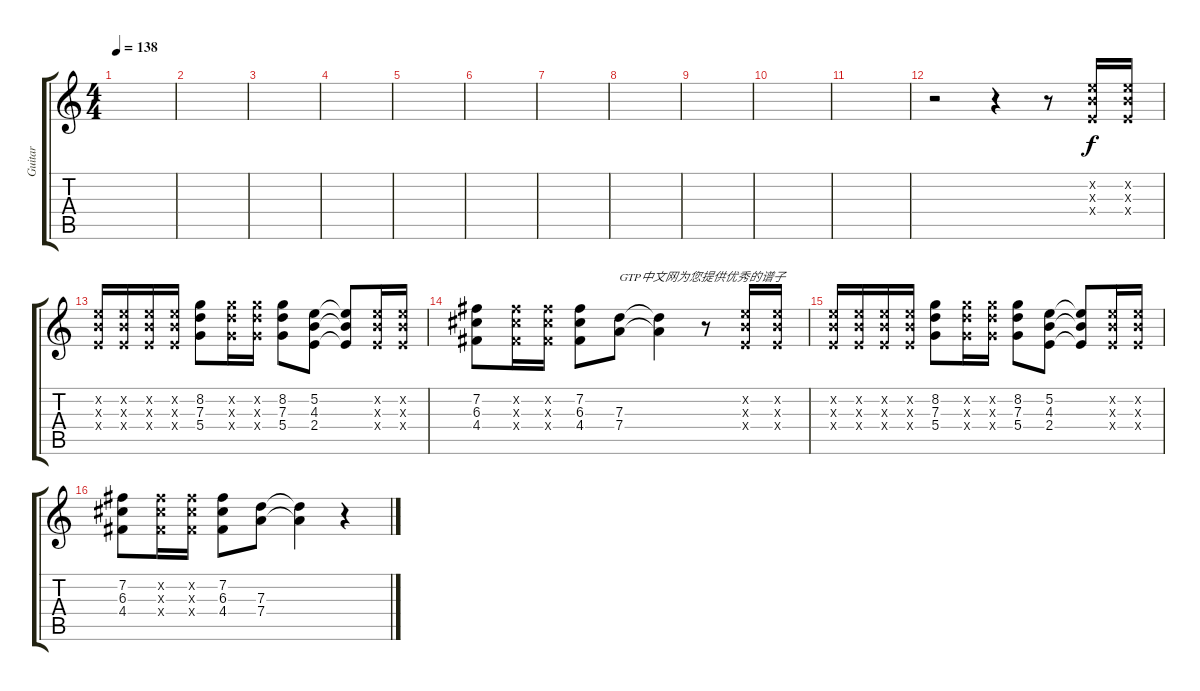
\track ("Guitar" "Guitar") {instrument overdrivenguitar}
\staff {score tabs}
\tuning (E4 B3 G3 D3 A2 E2) {hide}
\ts (4 4)
\tempo 138
\clef g2
\ks c
|
|
|
|
|
|
|
|
|
|
|
r.2 r.4 r.8 (5.2{x} 4.3{x} 2.4{x}).16 (5.2{x} 4.3{x} 2.4{x}).16 |
(5.2{x} 4.3{x} 2.4{x}).16 (5.2{x} 4.3{x} 2.4{x}).16 (5.2{x} 4.3{x} 2.4{x}).16 (5.2{x} 4.3{x} 2.4{x}).16 (8.2 7.3 5.4).8 (8.2{x} 7.3{x} 5.4{x}).16 (8.2{x} 7.3{x} 5.4{x}).16 (8.2 7.3 5.4).8 (5.2 4.3 2.4).8 (5.2{t} 4.3{t} 2.4{t}).8 (5.2{x} 4.3{x} 2.4{x}).16 (5.2{x} 4.3{x} 2.4{x}).16 |
(7.2 6.3 4.4).8 (7.2{x} 6.3{x} 4.4{x}).16 (7.2{x} 6.3{x} 4.4{x}).16 (7.2 6.3 4.4).8 (7.3 7.4).8{txt "GTP中文网为您提供优秀的谱子"} (7.3{t} 7.4{t}).4 r.8 (5.2{x} 4.3{x} 2.4{x}).16 (5.2{x} 4.3{x} 2.4{x}).16 |
(5.2{x} 4.3{x} 2.4{x}).16 (5.2{x} 4.3{x} 2.4{x}).16 (5.2{x} 4.3{x} 2.4{x}).16 (5.2{x} 4.3{x} 2.4{x}).16 (8.2 7.3 5.4).8 (8.2{x} 7.3{x} 5.4{x}).16 (8.2{x} 7.3{x} 5.4{x}).16 (8.2 7.3 5.4).8 (5.2 4.3 2.4).8 (5.2{t} 4.3{t} 2.4{t}).8 (5.2{x} 4.3{x} 2.4{x}).16 (5.2{x} 4.3{x} 2.4{x}).16 |
(7.2 6.3 4.4).8 (7.2{x} 6.3{x} 4.4{x}).16 (7.2{x} 6.3{x} 4.4{x}).16 (7.2 6.3 4.4).8 (7.3 7.4).8 (7.3{t} 7.4{t}).4 r.4
